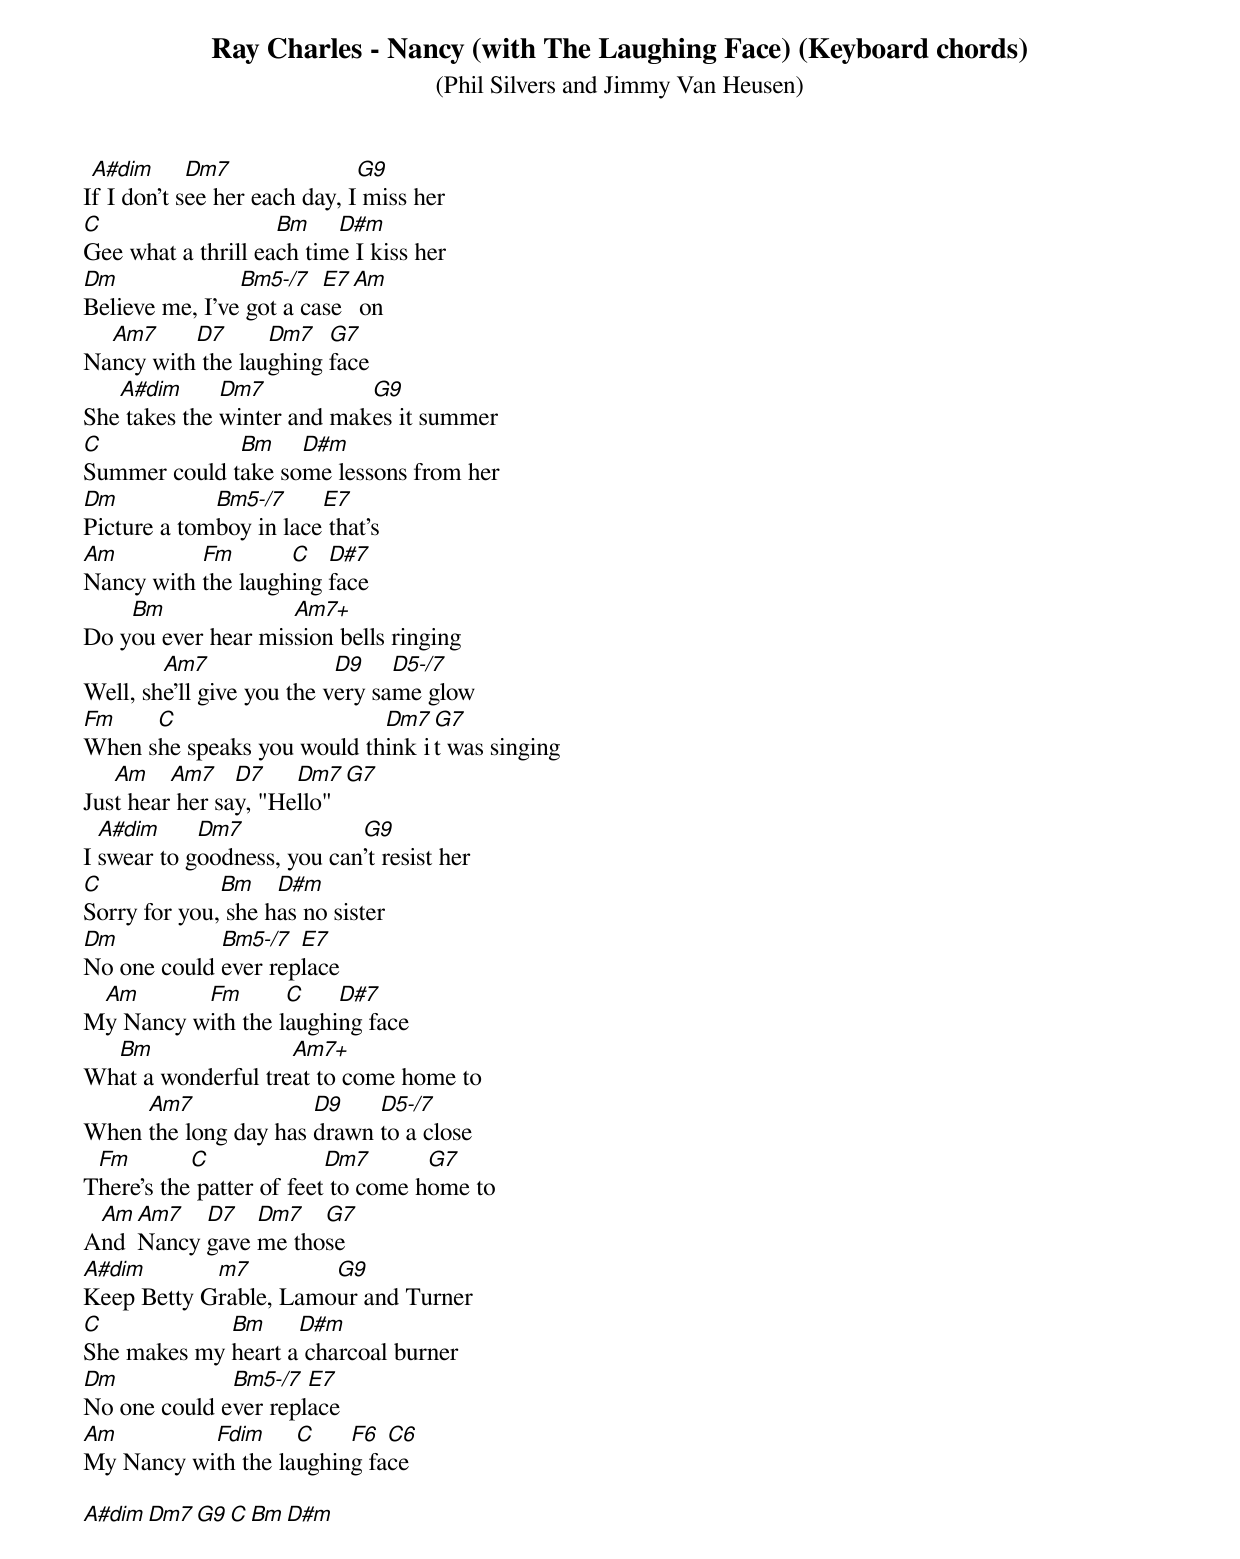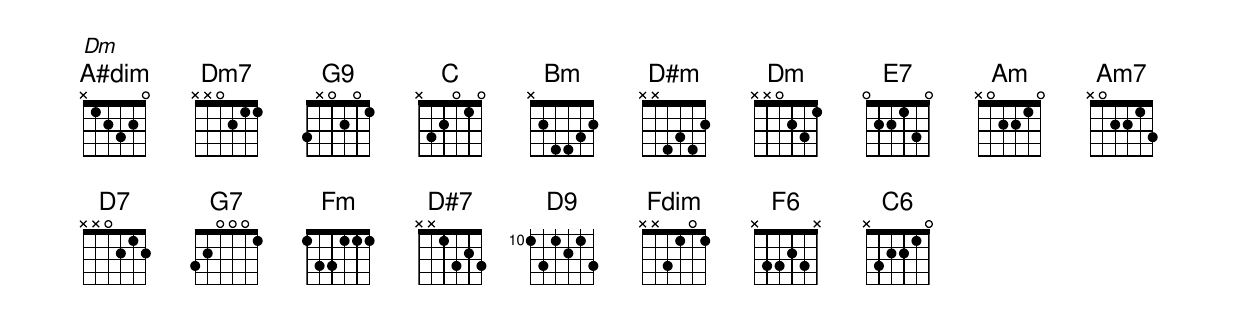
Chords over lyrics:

Ray Charles - Nancy (with The Laughing Face) (Keyboard chords)
(Phil Silvers and Jimmy Van Heusen)



 A#dim      Dm7               G9
If I don't see her each day, I miss her
C                   Bm    D#m
Gee what a thrill each time I kiss her
Dm              Bm5-/7   E7 Am
Believe me, I've got a case  on
  Am7     D7      Dm7   G7
Nancy with the laughing face
   A#dim      Dm7           G9
She takes the winter and makes it summer
C             Bm    D#m
Summer could take some lessons from her
Dm           Bm5-/7     E7
Picture a tomboy in lace that's
Am         Fm       C   D#7
Nancy with the laughing face
    Bm              Am7+
Do you ever hear mission bells ringing
        Am7                D9    D5-/7
Well, she'll give you the very same glow
Fm    C                     Dm7  G7
When she speaks you would think it was singing
   Am    Am7    D7    Dm7  G7
Just hear her say, "Hello"
  A#dim     Dm7             G9
I swear to goodness, you can't resist her
C             Bm    D#m
Sorry for you, she has no sister
Dm           Bm5-/7  E7
No one could ever replace
 Am       Fm       C    D#7
My Nancy with the laughing face
  Bm                Am7+
What a wonderful treat to come home to
     Am7              D9    D5-/7
When the long day has drawn to a close
 Fm        C              Dm7       G7
There's the patter of feet to come home to
 Am Am7   D7   Dm7   G7
And Nancy gave me those
A#dim       m7         G9
Keep Betty Grable, Lamour and Turner
C            Bm     D#m
She makes my heart a charcoal burner
Dm            Bm5-/7  E7
No one could ever replace
Am         Fdim     C    F6  C6
My Nancy with the laughing face

  A#dim  Dm7    G9     C      Bm     D#m







  Dm
